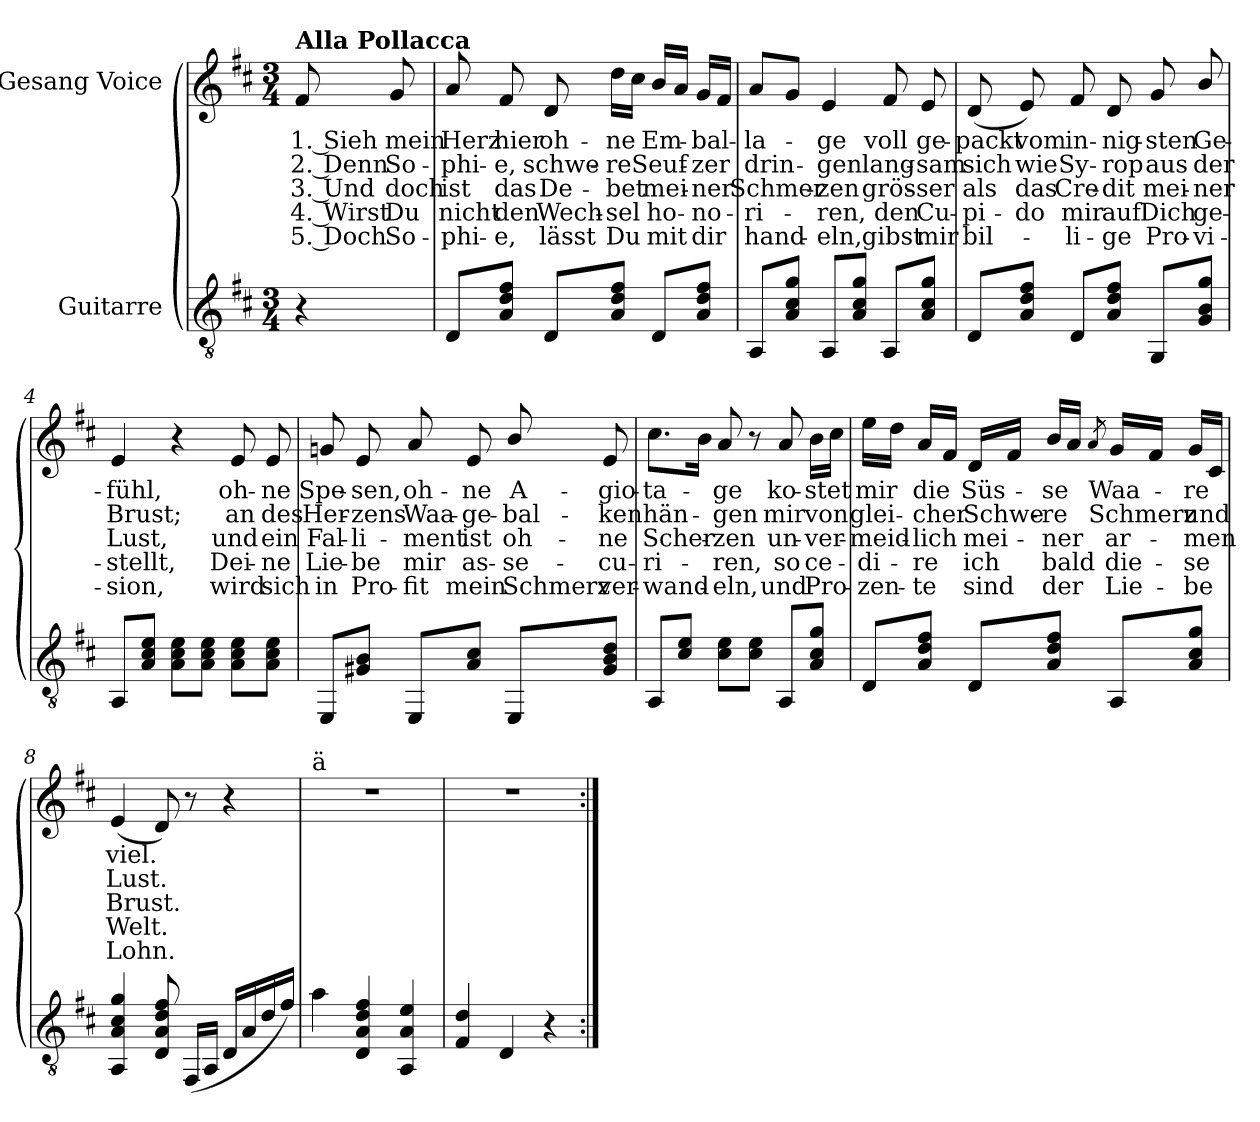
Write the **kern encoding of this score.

**kern	**kern	**text	**text	**text	**text	**text
*part2	*part1	*part1	*part1	*part1	*part1	*part1
*staff2	*staff1	*staff1	*staff1	*staff1	*staff1	*staff1
*I"Guitarre	*I"Gesang Voice	*	*	*	*	*
*clefGv2	*clefG2	*	*	*	*	*
*k[f#c#]	*k[f#c#]	*	*	*	*	*
*M3/4	*M3/4	*	*	*	*	*
=	=	=	=	=	=	=
!	!LO:TX:a:B:t=Alla Pollacca	!	!	!	!	!
!	!	!LO:LY:b	!LO:LY:b	!LO:LY:b	!LO:LY:b	!LO:LY:b
4r	8f#/	1. Sieh	2. Denn	3. Und	4. Wirst	5. Doch
!	!	!LO:LY:b	!LO:LY:b	!LO:LY:b	!LO:LY:b	!LO:LY:b
.	8g/	mein	So-	doch	Du	So-
=1	=1	=1	=1	=1	=1	=1
!	!	!LO:LY:b	!LO:LY:b	!LO:LY:b	!LO:LY:b	!LO:LY:b
8D/L	8a/	Herz	-phi-	ist	nicht	-phi-
!	!	!LO:LY:b	!LO:LY:b	!LO:LY:b	!LO:LY:b	!LO:LY:b
8A/ 8d/ 8f#/J	8f#/	hier	-e,	das	den	-e,
!	!	!LO:LY:b	!LO:LY:b	!LO:LY:b	!LO:LY:b	!LO:LY:b
8D/L	8d/	oh-	schwe-	De-	Wech-	lässt
!	!	!LO:LY:b	!LO:LY:b	!LO:LY:b	!LO:LY:b	!LO:LY:b
8A/ 8d/ 8f#/J	16dd\LL	-ne	-re	-bet	-sel	Du
.	16cc#\JJ	.	.	.	.	.
!	!	!LO:LY:b	!LO:LY:b	!LO:LY:b	!LO:LY:b	!LO:LY:b
8D/L	16b/LL	Em-	Seuf-	mei-	ho-	mit
.	16a/JJ	.	.	.	.	.
!	!	!LO:LY:b	!LO:LY:b	!LO:LY:b	!LO:LY:b	!LO:LY:b
8A/ 8d/ 8f#/J	16g/LL	-bal-	-zer	-ner	-no-	dir
.	16f#/JJ	.	.	.	.	.
=2	=2	=2	=2	=2	=2	=2
!	!	!LO:LY:b	!LO:LY:b	!LO:LY:b	!LO:LY:b	!LO:LY:b
8AA/L	8a/L	-la-	drin-	Schmer-	-ri-	hand-
8A/ 8c#/ 8g/J	8g/J	.	.	.	.	.
!	!	!LO:LY:b	!LO:LY:b	!LO:LY:b	!LO:LY:b	!LO:LY:b
8AA/L	4e/	-ge	-gen	-zen	-ren,	-eln,
8A/ 8c#/ 8g/J	.	.	.	.	.	.
!	!	!LO:LY:b	!LO:LY:b	!LO:LY:b	!LO:LY:b	!LO:LY:b
8AA/L	8f#/	voll	lang-	grös-	den	gibst
!	!	!LO:LY:b	!LO:LY:b	!LO:LY:b	!LO:LY:b	!LO:LY:b
8A/ 8c#/ 8g/J	8e/	ge-	-sam	-ser	Cu-	mir
!!LO:LB:g=z
=3	=3	=3	=3	=3	=3	=3
!	!	!LO:LY:b	!LO:LY:b	!LO:LY:b	!LO:LY:b	!LO:LY:b
8D/L	(<8d/	-packt	sich	als	-pi-	bil-
!	!	!LO:LY:b	!LO:LY:b	!LO:LY:b	!LO:LY:b	!
8A/ 8d/ 8f#/J	8e/)	vom	wie	das	-do	.
!	!	!LO:LY:b	!LO:LY:b	!LO:LY:b	!LO:LY:b	!LO:LY:b
8D/L	8f#/	in-	Sy-	Cre-	mir	-li-
!	!	!LO:LY:b	!LO:LY:b	!LO:LY:b	!LO:LY:b	!LO:LY:b
8A/ 8d/ 8f#/J	8d/	-nig-	-rop	-dit	auf	-ge
!	!	!LO:LY:b	!LO:LY:b	!LO:LY:b	!LO:LY:b	!LO:LY:b
8GG/L	8g/	-sten	aus	mei-	Dich	Pro-
!	!	!LO:LY:b	!LO:LY:b	!LO:LY:b	!LO:LY:b	!LO:LY:b
8G/ 8B/ 8g/J	8b/	Ge-	der	-ner	ge-	-vi-
=4	=4	=4	=4	=4	=4	=4
!	!	!LO:LY:b	!LO:LY:b	!LO:LY:b	!LO:LY:b	!LO:LY:b
8AA/L	4e/	-fühl,	Brust;	Lust,	-stellt,	-sion,
8A/ 8c#/ 8e/J	.	.	.	.	.	.
8A\ 8c#\ 8e\L	4r	.	.	.	.	.
8A\ 8c#\ 8e\J	.	.	.	.	.	.
!	!	!LO:LY:b	!LO:LY:b	!LO:LY:b	!LO:LY:b	!LO:LY:b
8A\ 8c#\ 8e\L	8e/	oh-	an	und	Dei-	wird
!	!	!LO:LY:b	!LO:LY:b	!LO:LY:b	!LO:LY:b	!LO:LY:b
8A\ 8c#\ 8e\J	8e/	-ne	des	ein	-ne	sich
=5	=5	=5	=5	=5	=5	=5
!	!	!LO:LY:b	!LO:LY:b	!LO:LY:b	!LO:LY:b	!LO:LY:b
8EE/L	8gn/	Spe-	Her-	Fal-	Lie-	in
!	!	!LO:LY:b	!LO:LY:b	!LO:LY:b	!LO:LY:b	!LO:LY:b
8G#X/ 8B/J	8e/	-sen,	-zens	-li-	-be	Pro-
!	!	!LO:LY:b	!LO:LY:b	!LO:LY:b	!LO:LY:b	!LO:LY:b
8EE/L	8a/	oh-	Waa-	-ment	mir	-fit
!	!	!LO:LY:b	!LO:LY:b	!LO:LY:b	!LO:LY:b	!LO:LY:b
8A/ 8c#/J	8e/	-ne	-ge-	ist	as-	mein
!	!	!LO:LY:b	!LO:LY:b	!LO:LY:b	!LO:LY:b	!LO:LY:b
8EE/L	8b/	A-	-bal-	oh-	-se-	Schmerz
!	!	!LO:LY:b	!LO:LY:b	!LO:LY:b	!LO:LY:b	!LO:LY:b
8G#/ 8B/ 8d/J	8e/	-gio-	-ken	-ne	-cu-	ver-
=6	=6	=6	=6	=6	=6	=6
!	!	!LO:LY:b	!LO:LY:b	!LO:LY:b	!LO:LY:b	!LO:LY:b
8AA/L	8.cc#\L	-ta-	hän-	Scher-	-ri-	-wand-
8c#/ 8e/J	.	.	.	.	.	.
.	16b\Jk	.	.	.	.	.
!	!	!LO:LY:b	!LO:LY:b	!LO:LY:b	!LO:LY:b	!LO:LY:b
8c#\ 8e\L	8a/	-ge	-gen	-zen	-ren,	-eln,
8c#\ 8e\J	8r	.	.	.	.	.
!	!	!LO:LY:b	!LO:LY:b	!LO:LY:b	!LO:LY:b	!LO:LY:b
8AA/L	8a/	ko-	mir	un-	so	und
!	!	!LO:LY:b	!LO:LY:b	!LO:LY:b	!LO:LY:b	!LO:LY:b
8A/ 8c#/ 8g/J	16b\LL	-stet	von	-ver-	ce-	Pro-
.	16cc#\JJ	.	.	.	.	.
!!LO:LB:g=z
=7	=7	=7	=7	=7	=7	=7
!	!	!LO:LY:b	!LO:LY:b	!LO:LY:b	!LO:LY:b	!LO:LY:b
8D/L	16ee\LL	mir	glei-	-meid-	-di-	-zen-
.	16dd\JJ	.	.	.	.	.
!	!	!LO:LY:b	!LO:LY:b	!LO:LY:b	!LO:LY:b	!LO:LY:b
8A/ 8d/ 8f#/J	16a/LL	die	-cher	-lich	-re	-te
.	16f#/JJ	.	.	.	.	.
!	!	!LO:LY:b	!LO:LY:b	!LO:LY:b	!LO:LY:b	!LO:LY:b
8D/L	16d/LL	Süs-	Schwe-	mei-	ich	sind
.	16f#/JJ	.	.	.	.	.
!	!	!LO:LY:b	!LO:LY:b	!LO:LY:b	!LO:LY:b	!LO:LY:b
8A/ 8d/ 8f#/J	16b/LL	-se	-re	-ner	bald	der
.	16a/JJ	.	.	.	.	.
.	8qa/	.	.	.	.	.
!	!	!LO:LY:b	!LO:LY:b	!LO:LY:b	!LO:LY:b	!LO:LY:b
8AA/L	16g/LL	Waa-	Schmerz	ar-	die-	Lie-
.	16f#/JJ	.	.	.	.	.
!	!	!LO:LY:b	!LO:LY:b	!LO:LY:b	!LO:LY:b	!LO:LY:b
8A/ 8c#/ 8g/J	16g/LL	-re	und	-men	-se	-be
.	16c#/JJ	.	.	.	.	.
=8	=8	=8	=8	=8	=8	=8
!	!	!LO:LY:b	!LO:LY:b	!LO:LY:b	!LO:LY:b	!LO:LY:b
4AA/ 4A/ 4c#/ 4g/	(<4e/	viel.	Lust.	Brust.	Welt.	Lohn.
8D/ 8A/ 8d/ 8f#/	8d/)	.	.	.	.	.
(<16FF#/LL	8r	.	.	.	.	.
16AA/JJ	.	.	.	.	.	.
16D/LL	4r	.	.	.	.	.
16A/	.	.	.	.	.	.
16d/	.	.	.	.	.	.
16f#/JJ)	.	.	.	.	.	.
=9	=9	=9	=9	=9	=9	=9
!	!LO:TX:a:t=ä	!	!	!	!	!
4a\	2.r	.	.	.	.	.
4D/ 4A/ 4d/ 4f#/	.	.	.	.	.	.
4AA/ 4A/ 4e/	.	.	.	.	.	.
=10	=10	=10	=10	=10	=10	=10
4F#/ 4d/	2.r	.	.	.	.	.
4D/	.	.	.	.	.	.
4r	.	.	.	.	.	.
=:|!	=:|!	=:|!	=:|!	=:|!	=:|!	=:|!
*-	*-	*-	*-	*-	*-	*-
